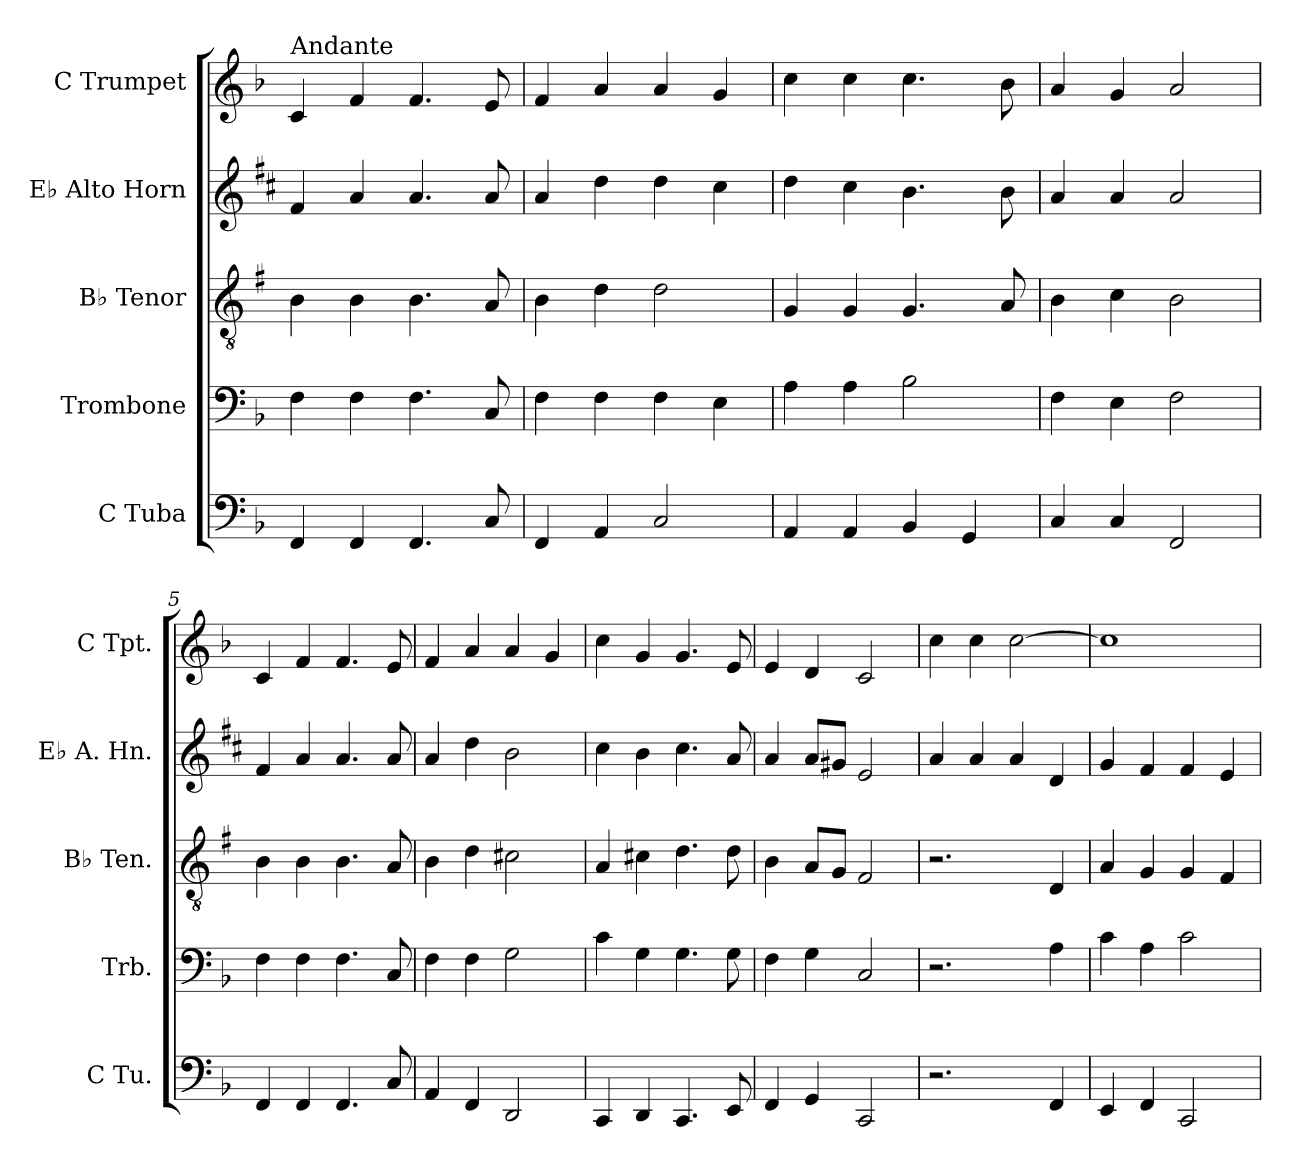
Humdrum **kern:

**kern	**kern	**kern	**kern	**kern
*part5	*part4	*part3	*part2	*part1
*staff5	*staff4	*staff3	*staff2	*staff1
*I"C Tuba	*I"Trombone	*I"B♭ Tenor	*I"E♭ Alto Horn	*I"C Trumpet
*I'C Tu.	*I'Trb.	*I'B♭ Ten.	*I'E♭ A. Hn.	*I'C Tpt.
*clefF4	*clefF4	*clefGv2	*clefG2	*clefG2
*	*	*ITrd1c2	*ITrd5c9	*
*k[b-]	*k[b-]	*k[b-]	*k[b-]	*k[b-]
*F:	*F:	*F:	*F:	*F:
=1	=1	=1	=1	=1
!	!	!	!	!LO:TX:a:t=Andante
4FF/	4F\	4A\	4A/	4c/
4FF/	4F\	4A\	4c/	4f/
4.FF/	4.F\	4.A\	4.c/	4.f/
8C/	8C/	8G/	8c/	8e/
=2	=2	=2	=2	=2
4FF/	4F\	4A\	4c/	4f/
4AA/	4F\	4c\	4f\	4a/
2C/	4F\	2c\	4f\	4a/
.	4E\	.	4e\	4g/
=3	=3	=3	=3	=3
4AA/	4A\	4F/	4f\	4cc\
4AA/	4A\	4F/	4e\	4cc\
4BB-/	2B-\	4.F/	4.d\	4.cc\
4GG/	.	.	.	.
.	.	8G/	8d\	8b-\
=4	=4	=4	=4	=4
4C/	4F\	4A\	4c/	4a/
4C/	4E\	4B-\	4c/	4g/
2FF/	2F\	2A\	2c/	2a/
=5	=5	=5	=5	=5
4FF/	4F\	4A\	4A/	4c/
4FF/	4F\	4A\	4c/	4f/
4.FF/	4.F\	4.A\	4.c/	4.f/
8C/	8C/	8G/	8c/	8e/
=6	=6	=6	=6	=6
4AA/	4F\	4A\	4c/	4f/
4FF/	4F\	4c\	4f\	4a/
2DD/	2G\	2Bn\	2d\	4a/
.	.	.	.	4g/
=7	=7	=7	=7	=7
4CC/	4c\	4G/	4e\	4cc\
4DD/	4G\	4Bn\	4d\	4g/
4.CC/	4.G\	4.c\	4.e\	4.g/
8EE/	8G\	8c\	8c/	8e/
!!LO:LB:g=z
=8	=8	=8	=8	=8
4FF/	4F\	4A\	4c/	4e/
4GG/	4G\	8G/L	8c/L	4d/
.	.	8F/J	8Bn/J	.
2CC/	2C/	2E/	2G/	2c/
=9	=9	=9	=9	=9
2.r	2.r	2.r	4c/	4cc\
.	.	.	4c/	4cc\
.	.	.	4c/	[2cc\
4FF/	4A\	4C/	4F/	.
=10	=10	=10	=10	=10
4EE/	4c\	4G/	4B-/	1cc]
4FF/	4A\	4F/	4A/	.
2CC/	2c\	4F/	4A/	.
.	.	4E/	4G/	.
=	=	=	=	=
*-	*-	*-	*-	*-
